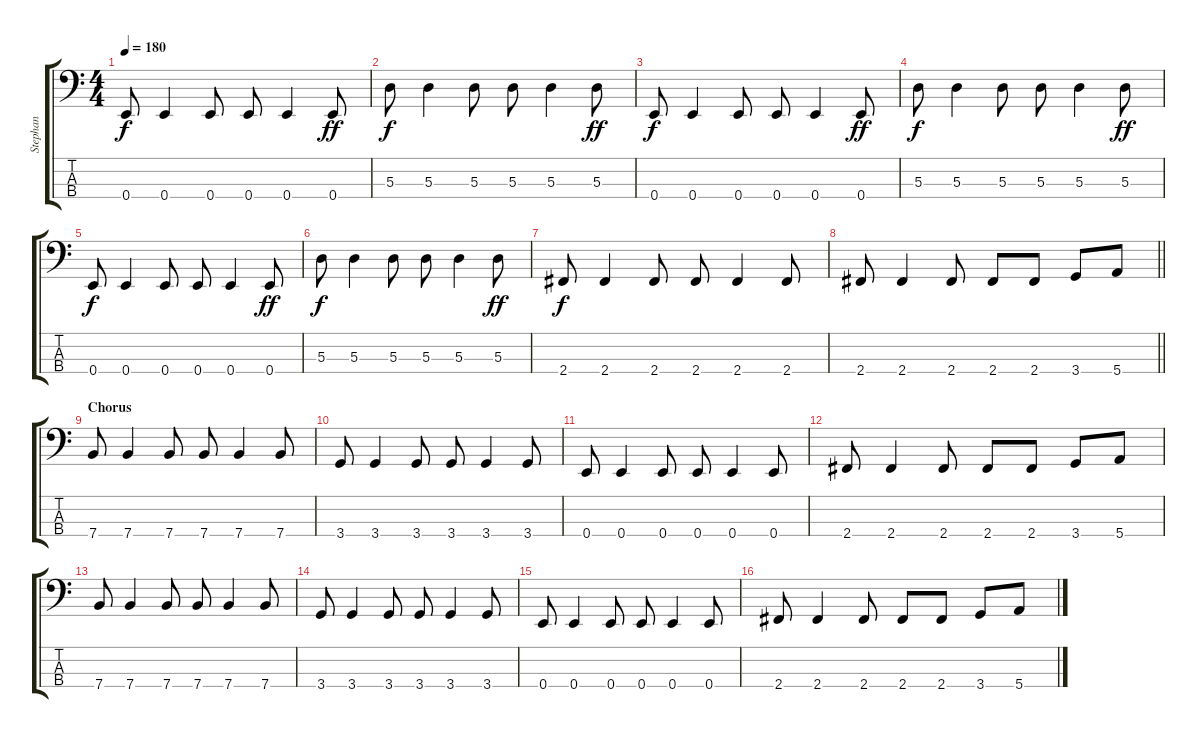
\track ("Stephan" "Stephan") {instrument electricbasspick}
\staff {score tabs}
\tuning (G2 D2 A1 E1) {hide}
\ts (4 4)
\tempo 180
\clef f4
\ks c
0.4.8{dy f} 0.4.4 0.4.8 0.4.8 0.4.4 0.4.8{dy ff} |
5.3.8{dy f} 5.3.4 5.3.8 5.3.8 5.3.4 5.3.8{dy ff} |
0.4.8{dy f} 0.4.4 0.4.8 0.4.8 0.4.4 0.4.8{dy ff} |
5.3.8{dy f} 5.3.4 5.3.8 5.3.8 5.3.4 5.3.8{dy ff} |
0.4.8{dy f} 0.4.4 0.4.8 0.4.8 0.4.4 0.4.8{dy ff} |
5.3.8{dy f} 5.3.4 5.3.8 5.3.8 5.3.4 5.3.8{dy ff} |
2.4.8{dy f} 2.4.4 2.4.8 2.4.8 2.4.4 2.4.8 |
\barLineRight lightlight
2.4.8 2.4.4 2.4.8 2.4.8 2.4.8 3.4.8 5.4.8 |
\section ("" "Chorus")
7.4.8 7.4.4 7.4.8 7.4.8 7.4.4 7.4.8 |
3.4.8 3.4.4 3.4.8 3.4.8 3.4.4 3.4.8 |
0.4.8 0.4.4 0.4.8 0.4.8 0.4.4 0.4.8 |
2.4.8 2.4.4 2.4.8 2.4.8 2.4.8 3.4.8 5.4.8 |
7.4.8 7.4.4 7.4.8 7.4.8 7.4.4 7.4.8 |
3.4.8 3.4.4 3.4.8 3.4.8 3.4.4 3.4.8 |
0.4.8 0.4.4 0.4.8 0.4.8 0.4.4 0.4.8 |
2.4.8 2.4.4 2.4.8 2.4.8 2.4.8 3.4.8 5.4.8
